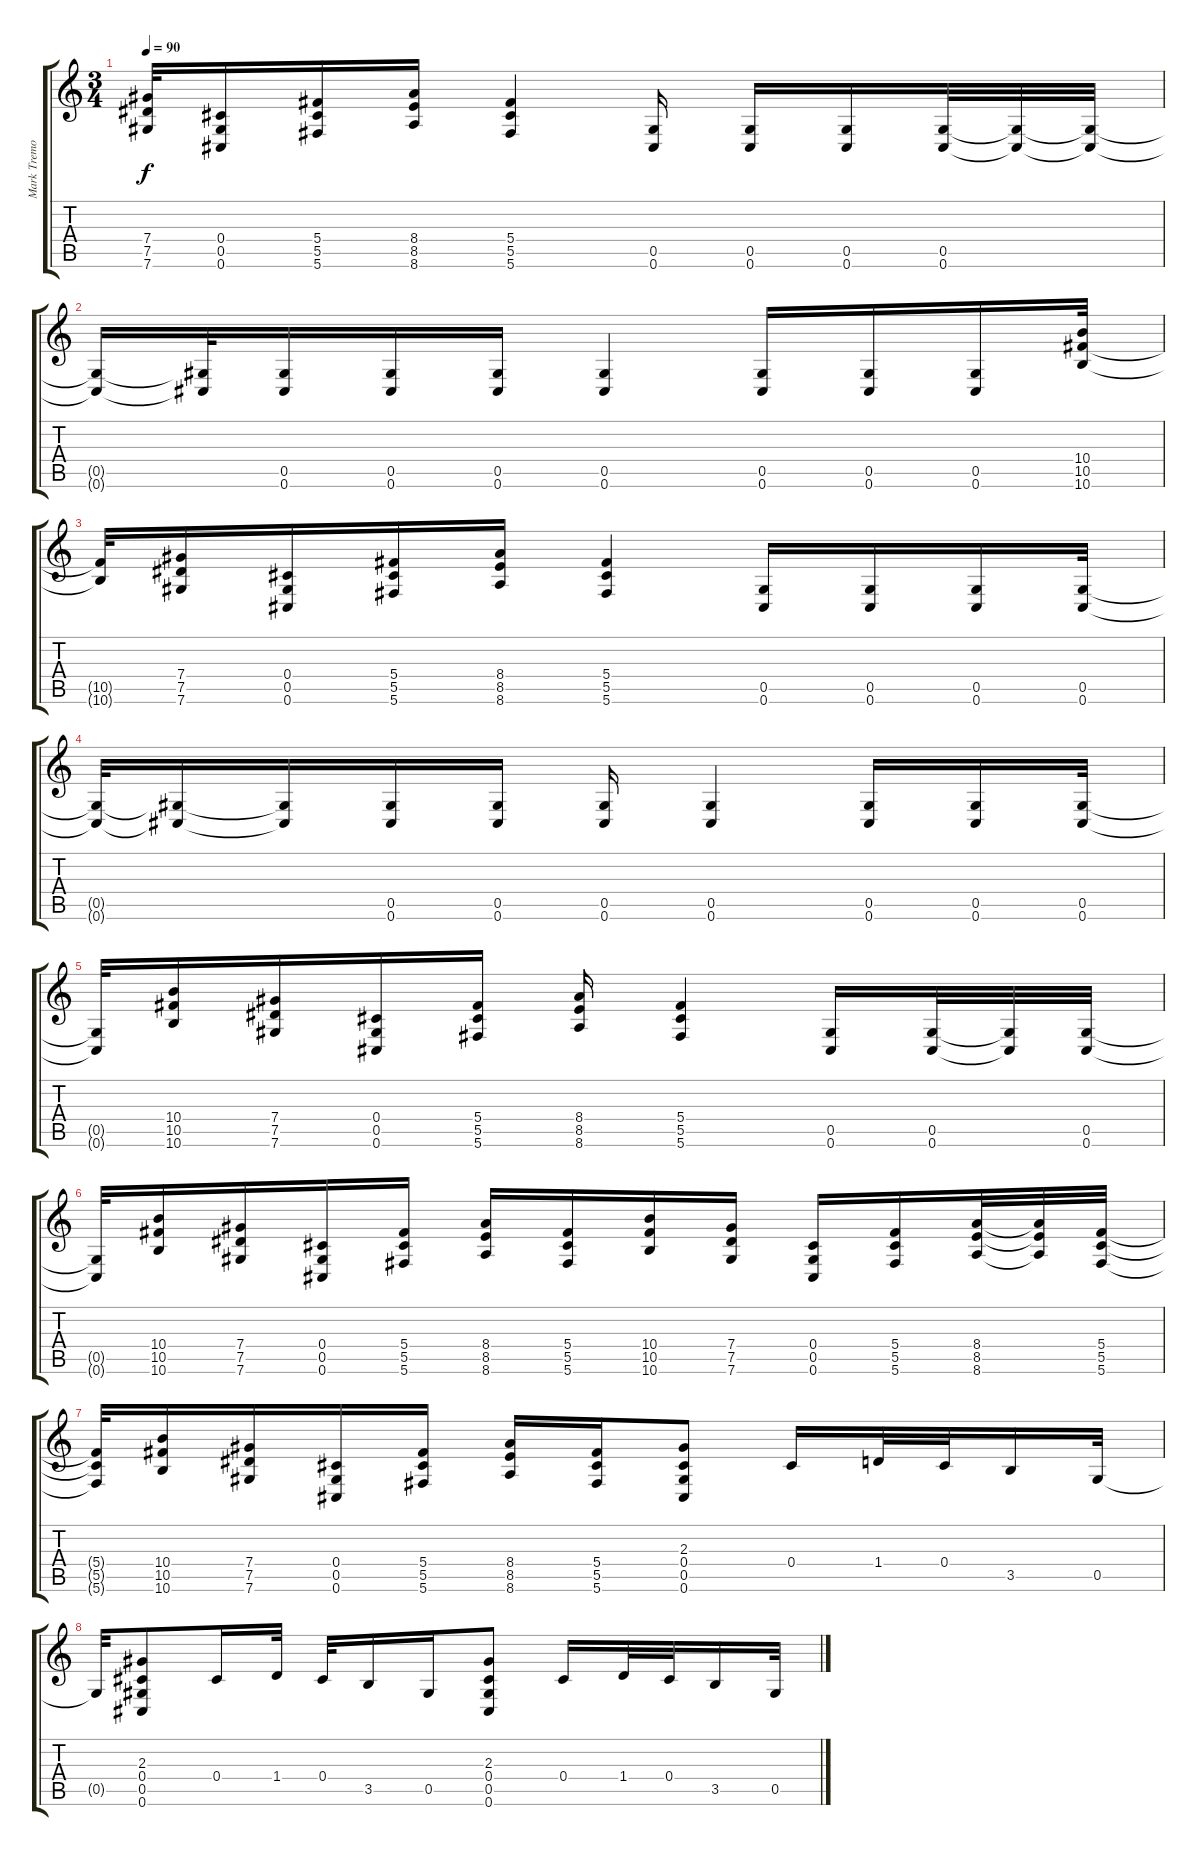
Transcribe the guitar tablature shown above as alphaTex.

\track ("Mark Tremonti" "Mark Tremo") {instrument distortionguitar}
\staff {score tabs}
\tuning (Eb4 Bb3 Gb3 Db3 Ab2 Db2) {hide}
\ts (3 4)
\tempo 90
\clef g2
\ks c
(7.4{t} 7.5{t} 7.6{t}).32{dy f} (0.4 0.5 0.6).16 (5.4 5.5 5.6).16 (8.4 8.5 8.6).16 (5.4 5.5 5.6).4 (0.5 0.6).16 (0.5 0.6).16 (0.5 0.6).16 (0.5 0.6).32 (0.5{t} 0.6{t}).32 (0.5{t} 0.6{t}).32 |
(0.5{t} 0.6{t}).16 (0.5{t} 0.6{t}).32 (0.5 0.6).16 (0.5 0.6).16 (0.5 0.6).16 (0.5 0.6).4 (0.5 0.6).16 (0.5 0.6).16 (0.5 0.6).16 (10.4 10.5 10.6).32 |
(10.5{t} 10.6{t}).32 (7.4 7.5 7.6).16 (0.4 0.5 0.6).16 (5.4 5.5 5.6).16 (8.4 8.5 8.6).16 (5.4 5.5 5.6).4 (0.5 0.6).16 (0.5 0.6).16 (0.5 0.6).16 (0.5 0.6).32 |
(0.5{t} 0.6{t}).32 (0.5{t} 0.6{t}).16 (0.5{t} 0.6{t}).16 (0.5 0.6).16 (0.5 0.6).16 (0.5 0.6).16 (0.5 0.6).4 (0.5 0.6).16 (0.5 0.6).16 (0.5 0.6).32 |
(0.5{t} 0.6{t}).32 (10.4 10.5 10.6).16 (7.4 7.5 7.6).16 (0.4 0.5 0.6).16 (5.4 5.5 5.6).16 (8.4 8.5 8.6).16 (5.4 5.5 5.6).4 (0.5 0.6).16 (0.5 0.6).32 (0.5{t} 0.6{t}).32 (0.5 0.6).32 |
(0.5{t} 0.6{t}).32 (10.4 10.5 10.6).16 (7.4 7.5 7.6).16 (0.4 0.5 0.6).16 (5.4 5.5 5.6).16 (8.4 8.5 8.6).16 (5.4 5.5 5.6).16 (10.4 10.5 10.6).16 (7.4 7.5 7.6).16 (0.4 0.5 0.6).16 (5.4 5.5 5.6).16 (8.4 8.5 8.6).32 (8.4{t} 8.5{t} 8.6{t}).32 (5.4 5.5 5.6).32 |
(5.4{t} 5.5{t} 5.6{t}).32 (10.4 10.5 10.6).16 (7.4 7.5 7.6).16 (0.4 0.5 0.6).16 (5.4 5.5 5.6).16 (8.4 8.5 8.6).16 (5.4 5.5 5.6).16 (2.3 0.4 0.5 0.6).8 0.4.16 1.4.32 0.4.32 3.5.16 0.5.32 |
0.5{t}.32 (2.3 0.4 0.5 0.6).8 0.4.16 1.4.32 0.4.32 3.5.16 0.5.16 (2.3 0.4 0.5 0.6).8 0.4.16 1.4.32 0.4.32 3.5.16 0.5.32
